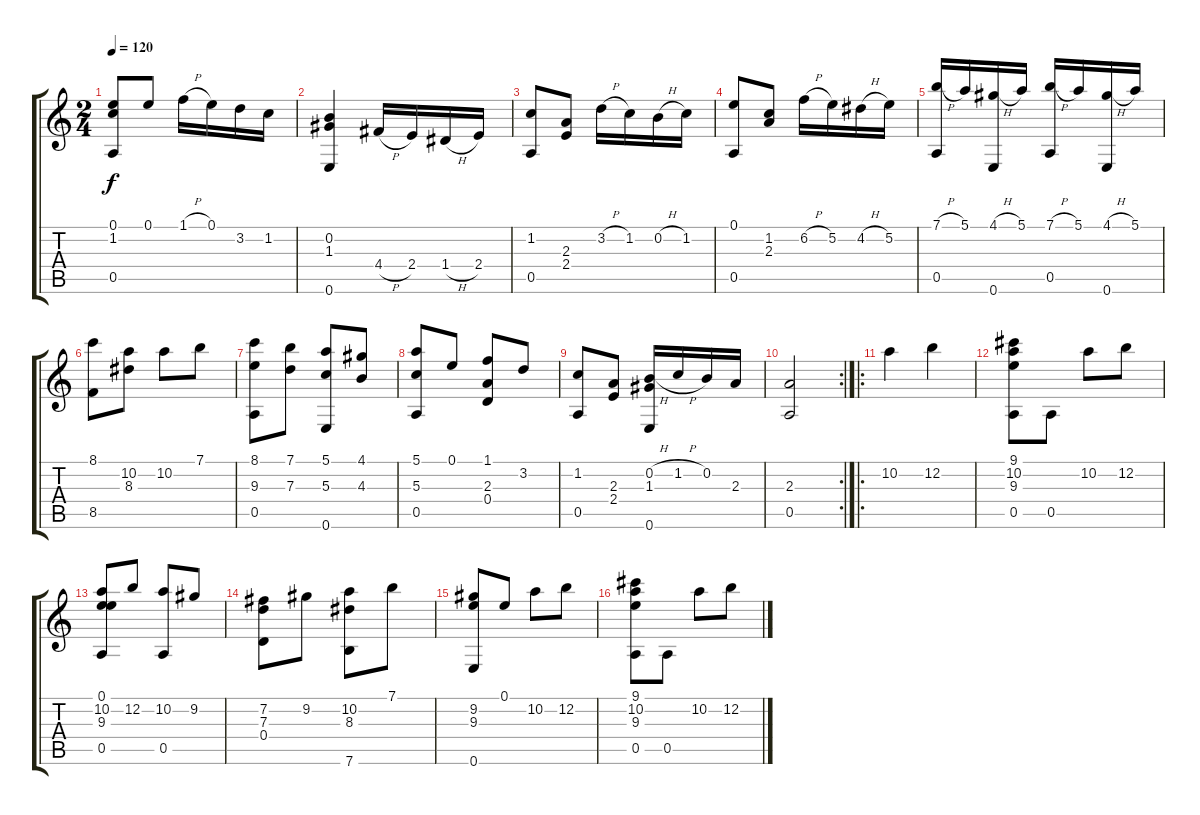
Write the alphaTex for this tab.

\track "" {instrument acousticguitarsteel}
\staff {score tabs}
\tuning (E4 B3 G3 D3 A2 E2) {hide}
\ts (2 4)
\tempo 120
\clef g2
\ks c
(0.1 1.2 0.5).8{dy f} 0.1.8 1.1{h}.16 0.1.16 3.2.16 1.2.16 |
(0.2 1.3 0.6).4 4.4{h}.16 2.4.16 1.4{h}.16 2.4.16 |
(1.2 0.5).8 (2.3 2.4).8 3.2{h}.16 1.2.16 0.2{h}.16 1.2.16 |
(0.1 0.5).8 (1.2 2.3).8 6.2{h}.16 5.2.16 4.2{h}.16 5.2.16 |
(7.1{h} 0.5).16 5.1.16 (4.1{h} 0.6).16 5.1.16 (7.1{h} 0.5).16 5.1.16 (4.1{h} 0.6).16 5.1.16 |
(8.1 8.5).8 (10.2 8.3).8 10.2.8 7.1.8 |
(8.1 9.3 0.5).8 (7.1 7.3).8 (5.1 5.3 0.6).8 (4.1 4.3).8 |
(5.1 5.3 0.5).8 0.1.8 (1.1 2.3 0.4).8 3.2.8 |
(1.2 0.5).8 (2.3 2.4).8 (0.2{h} 1.3 0.6).16 1.2{h}.16 0.2.16 2.3.16 |
\rc 2
(2.3 0.5).2 |
\ro
10.2.4 12.2.4 |
(9.1 10.2 9.3 0.5).8 0.5.8 10.2.8 12.2.8 |
(0.1 10.2 9.3 0.5).8 12.2.8 (10.2 0.5).8 9.2.8 |
(7.2 7.3 0.4).8 9.2.8 (10.2 8.3 7.6).8 7.1.8 |
(9.2 9.3 0.6).8 0.1.8 10.2.8 12.2.8 |
(9.1 10.2 9.3 0.5).8 0.5.8 10.2.8 12.2.8
